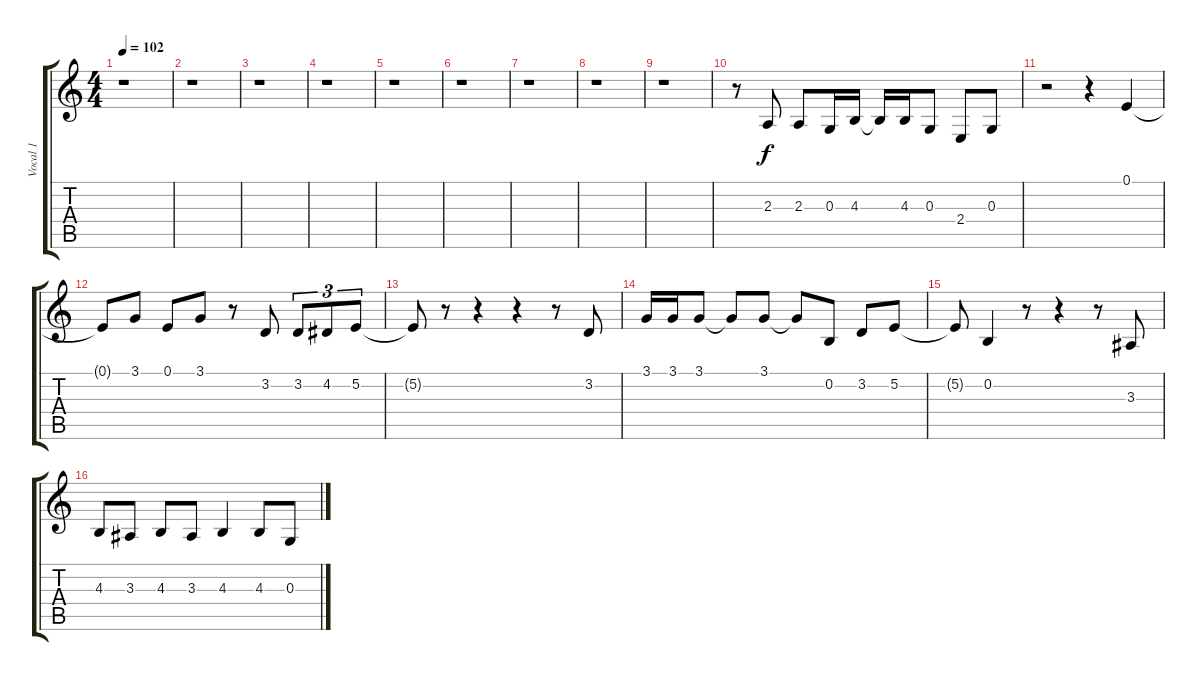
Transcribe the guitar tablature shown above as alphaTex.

\track ("Vocal 1" "Vocal 1") {instrument sopranosax}
\staff {score tabs}
\tuning (E4 B3 G3 D3 A2 E2) {hide}
\ts (4 4)
\tempo 102
\clef g2
\ks c
r.1{dy f} |
r.1 |
r.1 |
r.1 |
r.1 |
r.1 |
r.1 |
r.1 |
r.1 |
r.8 2.3.8 2.3.8 0.3.16 4.3.16 4.3{t}.16 4.3.16 0.3.8 2.4.8 0.3.8 |
r.2 r.4 0.1.4 |
0.1{t}.8 3.1.8 0.1.8 3.1.8 r.8 3.2.8 3.2.8{tu (3 2)} 4.2.8{tu (3 2)} 5.2.8{tu (3 2)} |
5.2{t}.8 r.8 r.4 r.4 r.8 3.2.8 |
3.1.16 3.1.16 3.1.8 3.1{t}.8 3.1.8 3.1{t}.8 0.2.8 3.2.8 5.2.8 |
5.2{t}.8 0.2.4 r.8 r.4 r.8 3.3.8 |
4.3.8 3.3.8 4.3.8 3.3.8 4.3.4 4.3.8 0.3.8
